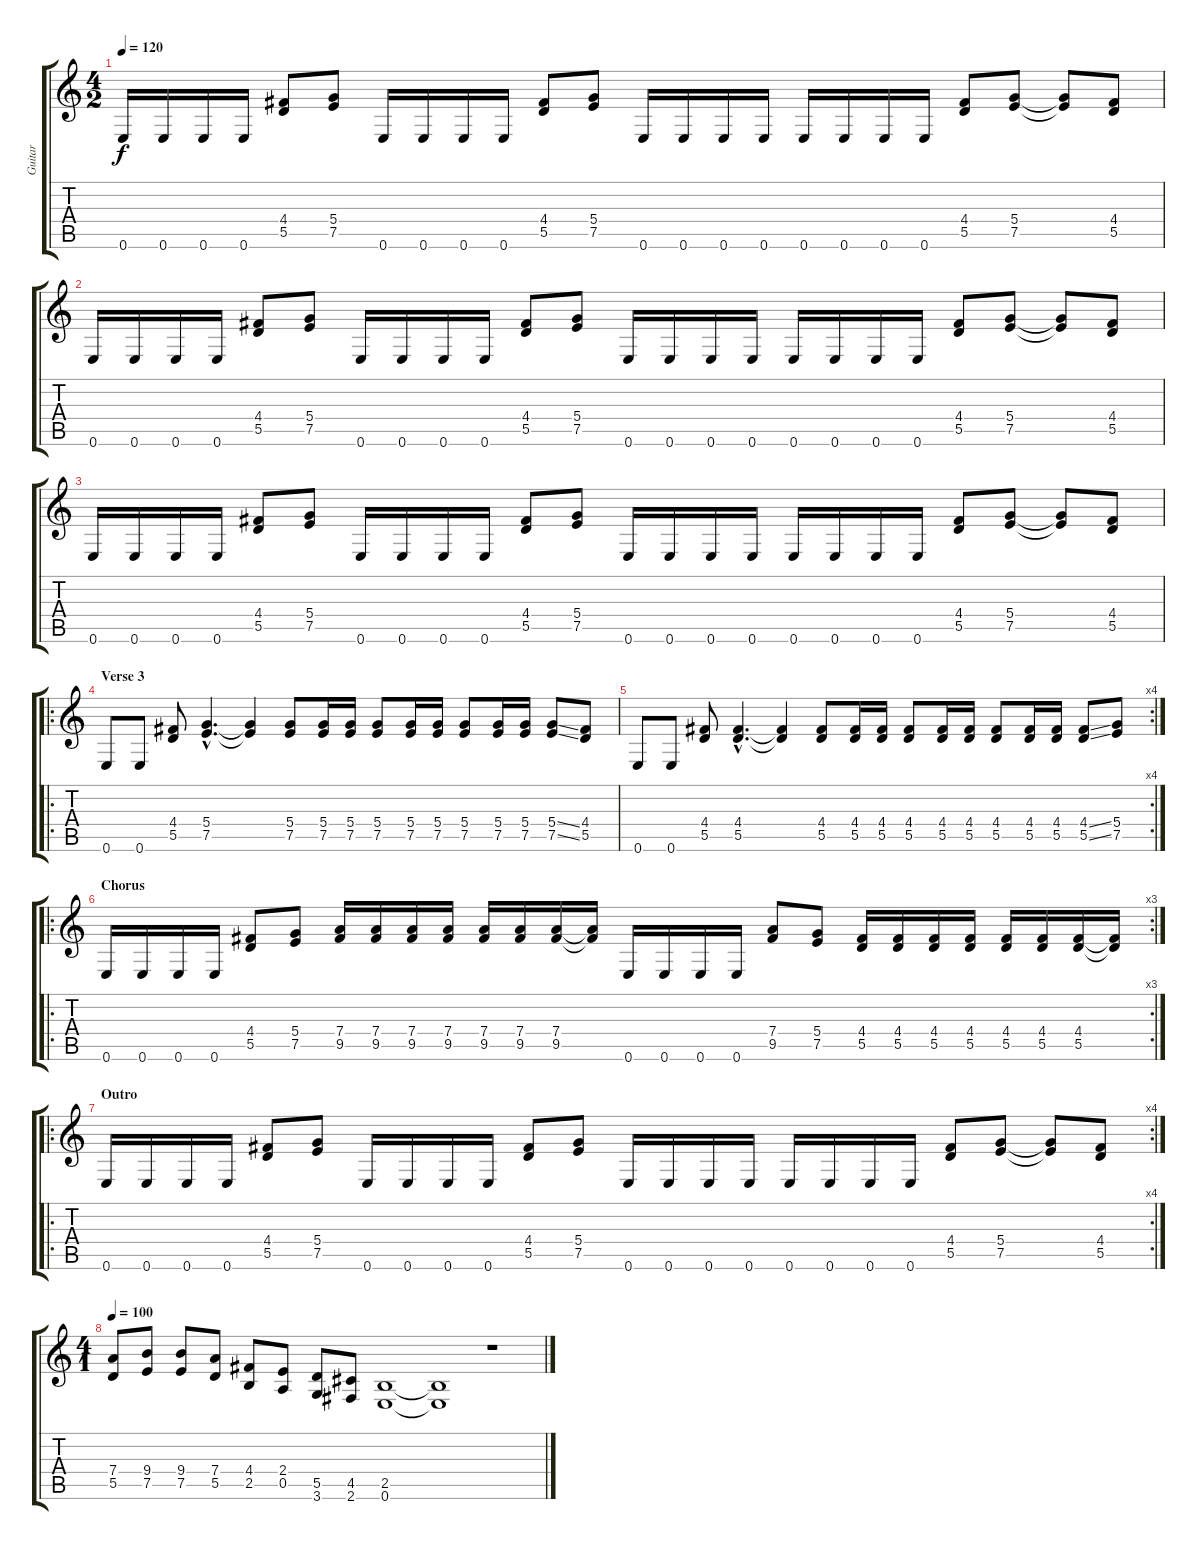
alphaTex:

\track ("Guitar" "Guitar") {instrument distortionguitar}
\staff {score tabs}
\tuning (E4 B3 G3 D3 A2 E2) {hide}
\ts (4 2)
\tempo 120
\clef g2
\ks c
0.6.16{dy f} 0.6.16 0.6.16 0.6.16 (4.4 5.5).8 (5.4 7.5).8 0.6.16 0.6.16 0.6.16 0.6.16 (4.4 5.5).8 (5.4 7.5).8 0.6.16 0.6.16 0.6.16 0.6.16 0.6.16 0.6.16 0.6.16 0.6.16 (4.4 5.5).8 (5.4 7.5).8 (5.4{t} 7.5{t}).8 (4.4 5.5).8 |
0.6.16 0.6.16 0.6.16 0.6.16 (4.4 5.5).8 (5.4 7.5).8 0.6.16 0.6.16 0.6.16 0.6.16 (4.4 5.5).8 (5.4 7.5).8 0.6.16 0.6.16 0.6.16 0.6.16 0.6.16 0.6.16 0.6.16 0.6.16 (4.4 5.5).8 (5.4 7.5).8 (5.4{t} 7.5{t}).8 (4.4 5.5).8 |
0.6.16 0.6.16 0.6.16 0.6.16 (4.4 5.5).8 (5.4 7.5).8 0.6.16 0.6.16 0.6.16 0.6.16 (4.4 5.5).8 (5.4 7.5).8 0.6.16 0.6.16 0.6.16 0.6.16 0.6.16 0.6.16 0.6.16 0.6.16 (4.4 5.5).8 (5.4 7.5).8 (5.4{t} 7.5{t}).8 (4.4 5.5).8 |
\ro
\section ("" "Verse 3")
0.6.8{instrument electricguitarclean} 0.6.8 (4.4 5.5).8 (5.4{hac} 7.5{hac}).4{d} (5.4{t} 7.5{t}).4 (5.4 7.5).8 (5.4 7.5).16 (5.4 7.5).16 (5.4 7.5).8 (5.4 7.5).16 (5.4 7.5).16 (5.4 7.5).8 (5.4 7.5).16 (5.4 7.5).16 (5.4{ss} 7.5{ss}).8 (4.4 5.5).8 |
\rc 4
0.6.8{instrument electricguitarclean} 0.6.8 (4.4 5.5).8 (4.4{hac} 5.5{hac}).4{d} (4.4{t} 5.5{t}).4 (4.4 5.5).8 (4.4 5.5).16 (4.4 5.5).16 (4.4 5.5).8 (4.4 5.5).16 (4.4 5.5).16 (4.4 5.5).8 (4.4 5.5).16 (4.4 5.5).16 (4.4{ss} 5.5{ss}).8 (5.4 7.5).8 |
\ro
\rc 3
\section ("" "Chorus")
0.6.16{instrument distortionguitar} 0.6.16 0.6.16 0.6.16 (4.4 5.5).8 (5.4 7.5).8 (7.4 9.5).16 (7.4 9.5).16 (7.4 9.5).16 (7.4 9.5).16 (7.4 9.5).16 (7.4 9.5).16 (7.4 9.5).16 (7.4{t} 9.5{t}).16 0.6.16 0.6.16 0.6.16 0.6.16 (7.4 9.5).8 (5.4 7.5).8 (4.4 5.5).16 (4.4 5.5).16 (4.4 5.5).16 (4.4 5.5).16 (4.4 5.5).16 (4.4 5.5).16 (4.4 5.5).16 (4.4{t} 5.5{t}).16 |
\ro
\rc 4
\section ("" "Outro")
0.6.16 0.6.16 0.6.16 0.6.16 (4.4 5.5).8 (5.4 7.5).8 0.6.16 0.6.16 0.6.16 0.6.16 (4.4 5.5).8 (5.4 7.5).8 0.6.16 0.6.16 0.6.16 0.6.16 0.6.16 0.6.16 0.6.16 0.6.16 (4.4 5.5).8 (5.4 7.5).8 (5.4{t} 7.5{t}).8 (4.4 5.5).8 |
\ts (4 1)
\tempo 100
(7.4 5.5).8 (9.4 7.5).8 (9.4 7.5).8 (7.4 5.5).8 (4.4 2.5).8 (2.4 0.5).8 (5.5 3.6).8 (4.5 2.6).8 (2.5 0.6).1 (2.5{t} 0.6{t}).1 r.1
